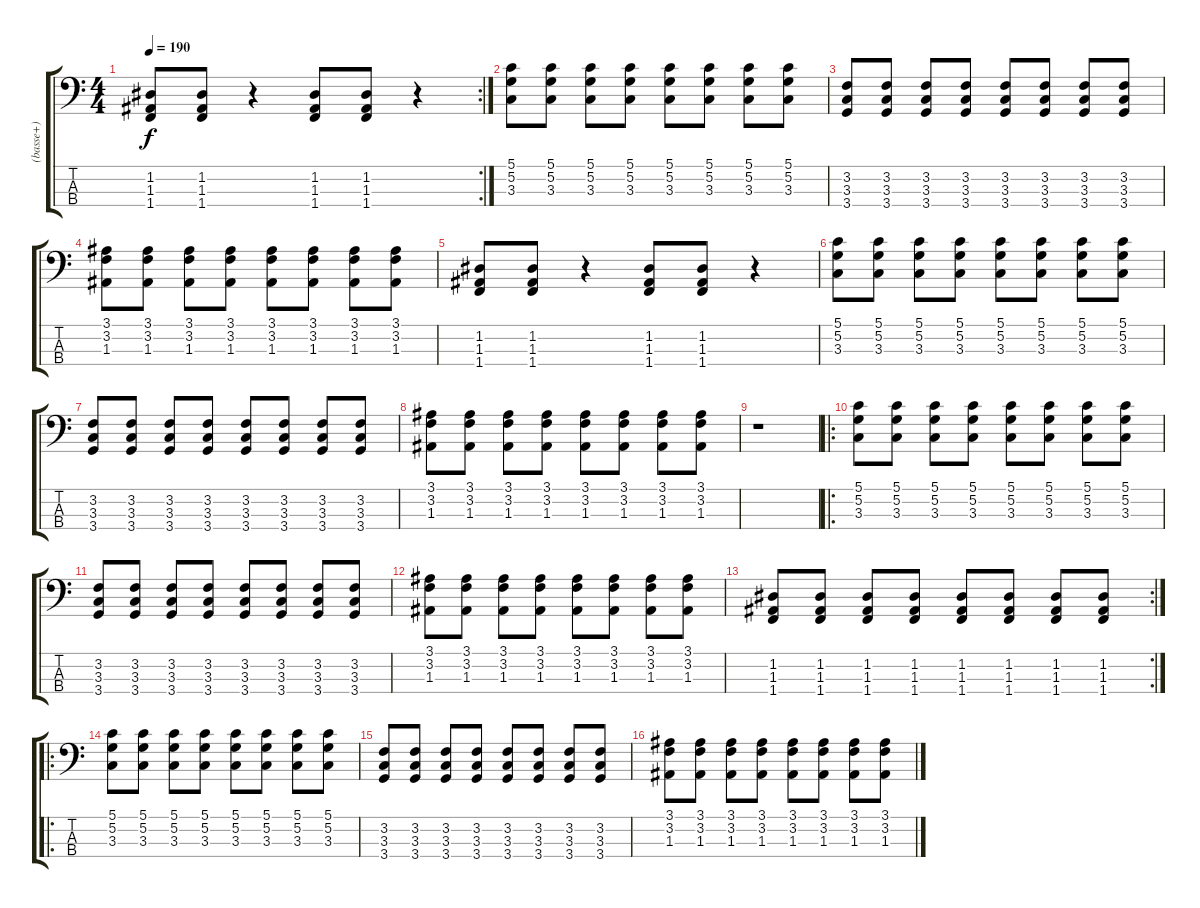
\track ("(basse+)" "(basse+)") {instrument electricbasspick}
\staff {score tabs}
\tuning (G2 D2 A1 E1) {hide}
\rc 2
\ts (4 4)
\tempo 190
\clef f4
\ks c
(1.2 1.3 1.4).8{dy f} (1.2 1.3 1.4).8 r.4 (1.2 1.3 1.4).8 (1.2 1.3 1.4).8 r.4 |
(5.1 5.2 3.3).8 (5.1 5.2 3.3).8 (5.1 5.2 3.3).8 (5.1 5.2 3.3).8 (5.1 5.2 3.3).8 (5.1 5.2 3.3).8 (5.1 5.2 3.3).8 (5.1 5.2 3.3).8 |
(3.2 3.3 3.4).8 (3.2 3.3 3.4).8 (3.2 3.3 3.4).8 (3.2 3.3 3.4).8 (3.2 3.3 3.4).8 (3.2 3.3 3.4).8 (3.2 3.3 3.4).8 (3.2 3.3 3.4).8 |
(3.1 3.2 1.3).8 (3.1 3.2 1.3).8 (3.1 3.2 1.3).8 (3.1 3.2 1.3).8 (3.1 3.2 1.3).8 (3.1 3.2 1.3).8 (3.1 3.2 1.3).8 (3.1 3.2 1.3).8 |
(1.2 1.3 1.4).8 (1.2 1.3 1.4).8 r.4 (1.2 1.3 1.4).8 (1.2 1.3 1.4).8 r.4 |
(5.1 5.2 3.3).8 (5.1 5.2 3.3).8 (5.1 5.2 3.3).8 (5.1 5.2 3.3).8 (5.1 5.2 3.3).8 (5.1 5.2 3.3).8 (5.1 5.2 3.3).8 (5.1 5.2 3.3).8 |
(3.2 3.3 3.4).8 (3.2 3.3 3.4).8 (3.2 3.3 3.4).8 (3.2 3.3 3.4).8 (3.2 3.3 3.4).8 (3.2 3.3 3.4).8 (3.2 3.3 3.4).8 (3.2 3.3 3.4).8 |
(3.1 3.2 1.3).8 (3.1 3.2 1.3).8 (3.1 3.2 1.3).8 (3.1 3.2 1.3).8 (3.1 3.2 1.3).8 (3.1 3.2 1.3).8 (3.1 3.2 1.3).8 (3.1 3.2 1.3).8 |
r.1 |
\ro
(5.1 5.2 3.3).8 (5.1 5.2 3.3).8 (5.1 5.2 3.3).8 (5.1 5.2 3.3).8 (5.1 5.2 3.3).8 (5.1 5.2 3.3).8 (5.1 5.2 3.3).8 (5.1 5.2 3.3).8 |
(3.2 3.3 3.4).8 (3.2 3.3 3.4).8 (3.2 3.3 3.4).8 (3.2 3.3 3.4).8 (3.2 3.3 3.4).8 (3.2 3.3 3.4).8 (3.2 3.3 3.4).8 (3.2 3.3 3.4).8 |
(3.1 3.2 1.3).8 (3.1 3.2 1.3).8 (3.1 3.2 1.3).8 (3.1 3.2 1.3).8 (3.1 3.2 1.3).8 (3.1 3.2 1.3).8 (3.1 3.2 1.3).8 (3.1 3.2 1.3).8 |
\rc 2
(1.2 1.3 1.4).8 (1.2 1.3 1.4).8 (1.2 1.3 1.4).8 (1.2 1.3 1.4).8 (1.2 1.3 1.4).8 (1.2 1.3 1.4).8 (1.2 1.3 1.4).8 (1.2 1.3 1.4).8 |
\ro
(5.1 5.2 3.3).8 (5.1 5.2 3.3).8 (5.1 5.2 3.3).8 (5.1 5.2 3.3).8 (5.1 5.2 3.3).8 (5.1 5.2 3.3).8 (5.1 5.2 3.3).8 (5.1 5.2 3.3).8 |
(3.2 3.3 3.4).8 (3.2 3.3 3.4).8 (3.2 3.3 3.4).8 (3.2 3.3 3.4).8 (3.2 3.3 3.4).8 (3.2 3.3 3.4).8 (3.2 3.3 3.4).8 (3.2 3.3 3.4).8 |
(3.1 3.2 1.3).8 (3.1 3.2 1.3).8 (3.1 3.2 1.3).8 (3.1 3.2 1.3).8 (3.1 3.2 1.3).8 (3.1 3.2 1.3).8 (3.1 3.2 1.3).8 (3.1 3.2 1.3).8
